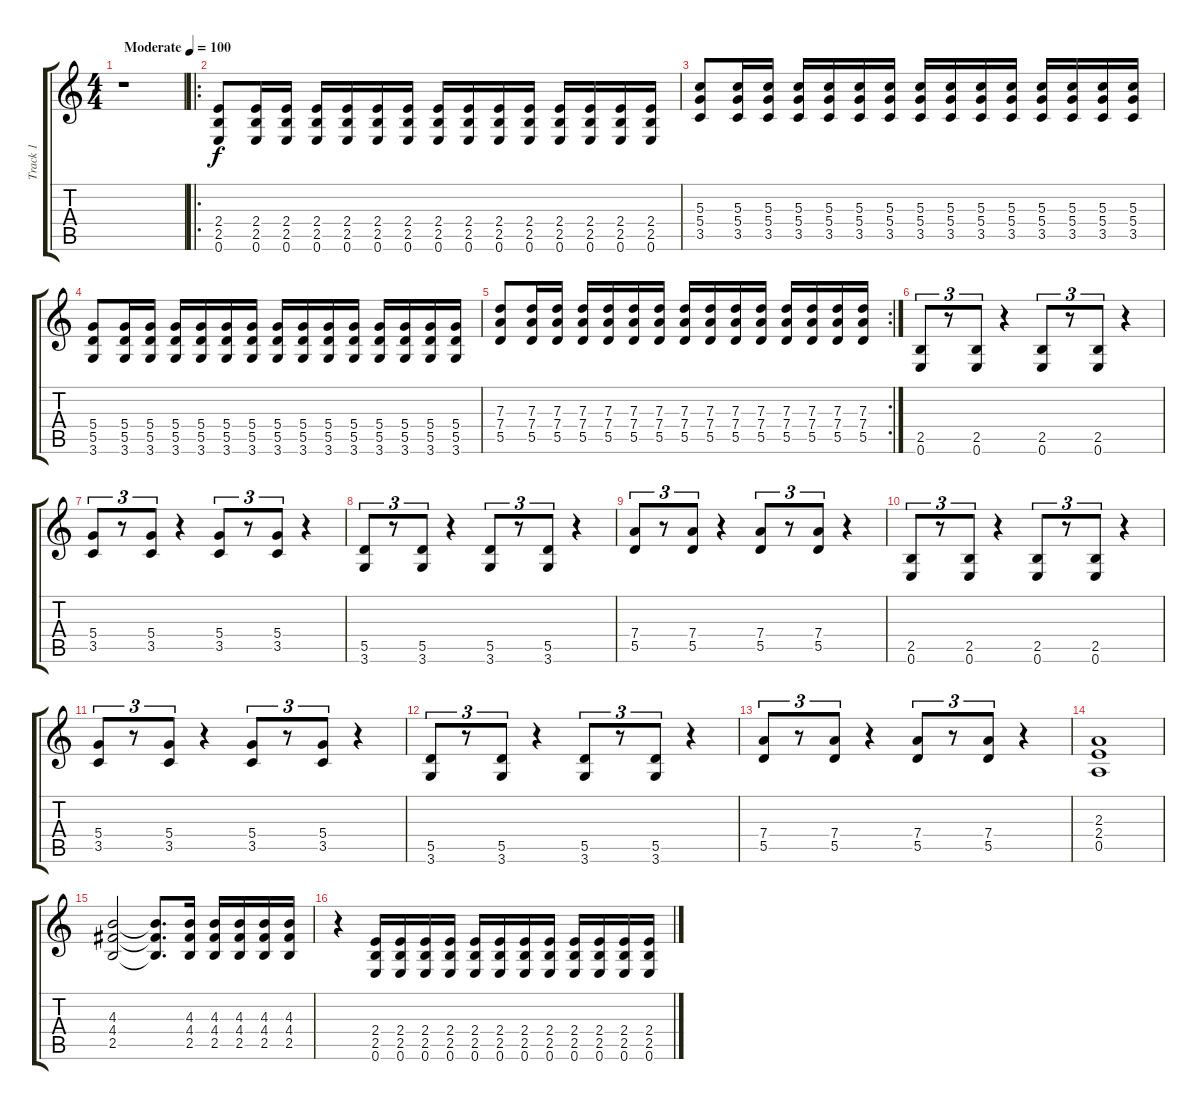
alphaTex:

\track ("Track 1" "Track 1") {instrument distortionguitar}
\staff {score tabs}
\tuning (E4 B3 G3 D3 A2 E2) {hide}
\ts (4 4)
\tempo (100 "Moderate")
\clef g2
\ks c
r.1{dy f instrument distortionguitar} |
\ro
(2.4 2.5 0.6).8 (2.4 2.5 0.6).16 (2.4 2.5 0.6).16 (2.4 2.5 0.6).16 (2.4 2.5 0.6).16 (2.4 2.5 0.6).16 (2.4 2.5 0.6).16 (2.4 2.5 0.6).16 (2.4 2.5 0.6).16 (2.4 2.5 0.6).16 (2.4 2.5 0.6).16 (2.4 2.5 0.6).16 (2.4 2.5 0.6).16 (2.4 2.5 0.6).16 (2.4 2.5 0.6).16 |
(5.3 5.4 3.5).8 (5.3 5.4 3.5).16 (5.3 5.4 3.5).16 (5.3 5.4 3.5).16 (5.3 5.4 3.5).16 (5.3 5.4 3.5).16 (5.3 5.4 3.5).16 (5.3 5.4 3.5).16 (5.3 5.4 3.5).16 (5.3 5.4 3.5).16 (5.3 5.4 3.5).16 (5.3 5.4 3.5).16 (5.3 5.4 3.5).16 (5.3 5.4 3.5).16 (5.3 5.4 3.5).16 |
(5.4 5.5 3.6).8 (5.4 5.5 3.6).16 (5.4 5.5 3.6).16 (5.4 5.5 3.6).16 (5.4 5.5 3.6).16 (5.4 5.5 3.6).16 (5.4 5.5 3.6).16 (5.4 5.5 3.6).16 (5.4 5.5 3.6).16 (5.4 5.5 3.6).16 (5.4 5.5 3.6).16 (5.4 5.5 3.6).16 (5.4 5.5 3.6).16 (5.4 5.5 3.6).16 (5.4 5.5 3.6).16 |
\rc 2
(7.3 7.4 5.5).8 (7.3 7.4 5.5).16 (7.3 7.4 5.5).16 (7.3 7.4 5.5).16 (7.3 7.4 5.5).16 (7.3 7.4 5.5).16 (7.3 7.4 5.5).16 (7.3 7.4 5.5).16 (7.3 7.4 5.5).16 (7.3 7.4 5.5).16 (7.3 7.4 5.5).16 (7.3 7.4 5.5).16 (7.3 7.4 5.5).16 (7.3 7.4 5.5).16 (7.3 7.4 5.5).16 |
(2.5 0.6).8{tu (3 2)} r.8{tu (3 2)} (2.5 0.6).8{tu (3 2)} r.4 (2.5 0.6).8{tu (3 2)} r.8{tu (3 2)} (2.5 0.6).8{tu (3 2)} r.4 |
(5.4 3.5).8{tu (3 2)} r.8{tu (3 2)} (5.4 3.5).8{tu (3 2)} r.4 (5.4 3.5).8{tu (3 2)} r.8{tu (3 2)} (5.4 3.5).8{tu (3 2)} r.4 |
(5.5 3.6).8{tu (3 2)} r.8{tu (3 2)} (5.5 3.6).8{tu (3 2)} r.4 (5.5 3.6).8{tu (3 2)} r.8{tu (3 2)} (5.5 3.6).8{tu (3 2)} r.4 |
(7.4 5.5).8{tu (3 2)} r.8{tu (3 2)} (7.4 5.5).8{tu (3 2)} r.4 (7.4 5.5).8{tu (3 2)} r.8{tu (3 2)} (7.4 5.5).8{tu (3 2)} r.4 |
(2.5 0.6).8{tu (3 2)} r.8{tu (3 2)} (2.5 0.6).8{tu (3 2)} r.4 (2.5 0.6).8{tu (3 2)} r.8{tu (3 2)} (2.5 0.6).8{tu (3 2)} r.4 |
(5.4 3.5).8{tu (3 2)} r.8{tu (3 2)} (5.4 3.5).8{tu (3 2)} r.4 (5.4 3.5).8{tu (3 2)} r.8{tu (3 2)} (5.4 3.5).8{tu (3 2)} r.4 |
(5.5 3.6).8{tu (3 2)} r.8{tu (3 2)} (5.5 3.6).8{tu (3 2)} r.4 (5.5 3.6).8{tu (3 2)} r.8{tu (3 2)} (5.5 3.6).8{tu (3 2)} r.4 |
(7.4 5.5).8{tu (3 2)} r.8{tu (3 2)} (7.4 5.5).8{tu (3 2)} r.4 (7.4 5.5).8{tu (3 2)} r.8{tu (3 2)} (7.4 5.5).8{tu (3 2)} r.4 |
(2.3 2.4 0.5).1 |
(4.3 4.4 2.5).2 (4.3{t} 4.4{t} 2.5{t}).8{d} (4.3 4.4 2.5).16 (4.3 4.4 2.5).16 (4.3 4.4 2.5).16 (4.3 4.4 2.5).16 (4.3 4.4 2.5).16 |
r.4 (2.4 2.5 0.6).16 (2.4 2.5 0.6).16 (2.4 2.5 0.6).16 (2.4 2.5 0.6).16 (2.4 2.5 0.6).16 (2.4 2.5 0.6).16 (2.4 2.5 0.6).16 (2.4 2.5 0.6).16 (2.4 2.5 0.6).16 (2.4 2.5 0.6).16 (2.4 2.5 0.6).16 (2.4 2.5 0.6).16
